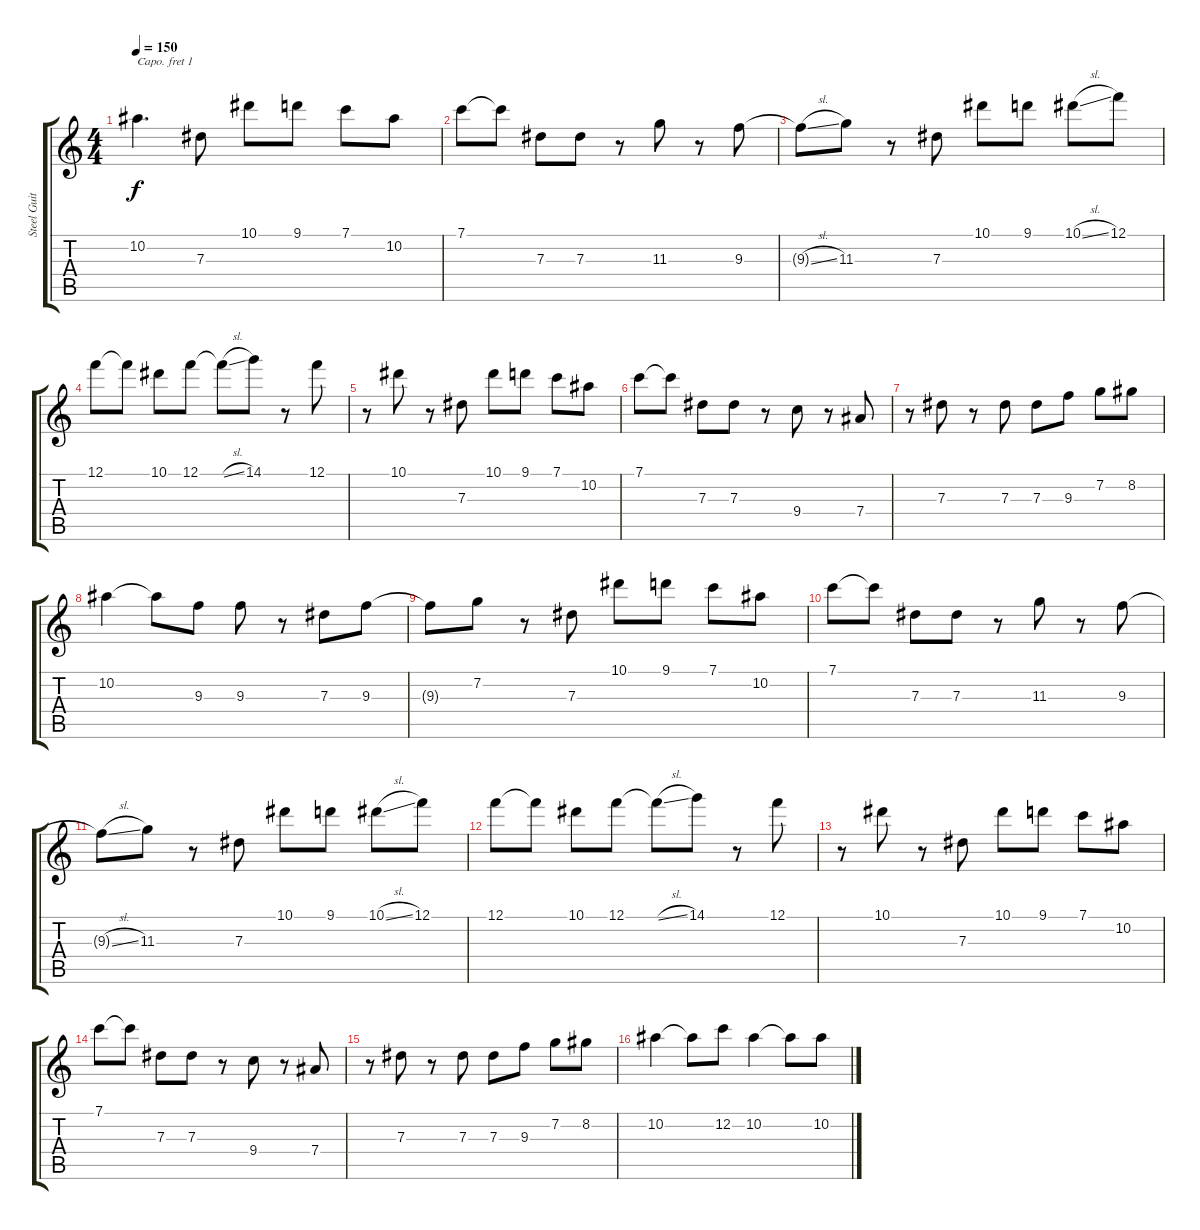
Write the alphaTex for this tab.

\track ("Steel Guitar" "Steel Guit") {instrument acousticguitarsteel}
\staff {score tabs}
\capo 1
\tuning (E4 B3 G3 D3 A2 E2) {hide}
\ts (4 4)
\tempo 150
\clef g2
\ks c
10.2{t}.4{d dy f} 7.3.8 10.1.8 9.1.8 7.1.8 10.2.8 |
7.1.8 7.1{t}.8 7.3.8 7.3.8 r.8 11.3.8 r.8 9.3.8 |
9.3{sl t}.8 11.3.8 r.8 7.3.8 10.1.8 9.1.8 10.1{sl}.8 12.1.8 |
12.1.8 12.1{t}.8 10.1.8 12.1.8 12.1{sl t}.8 14.1.8 r.8 12.1.8 |
r.8 10.1.8 r.8 7.3.8 10.1.8 9.1.8 7.1.8 10.2.8 |
7.1.8 7.1{t}.8 7.3.8 7.3.8 r.8 9.4.8 r.8 7.4.8 |
r.8 7.3.8 r.8 7.3.8 7.3.8 9.3.8 7.2.8 8.2.8 |
10.2.4 10.2{t}.8 9.3.8 9.3.8 r.8 7.3.8 9.3.8 |
9.3{t}.8 7.2.8 r.8 7.3.8 10.1.8 9.1.8 7.1.8 10.2.8 |
7.1.8 7.1{t}.8 7.3.8 7.3.8 r.8 11.3.8 r.8 9.3.8 |
9.3{sl t}.8 11.3.8 r.8 7.3.8 10.1.8 9.1.8 10.1{sl}.8 12.1.8 |
12.1.8 12.1{t}.8 10.1.8 12.1.8 12.1{sl t}.8 14.1.8 r.8 12.1.8 |
r.8 10.1.8 r.8 7.3.8 10.1.8 9.1.8 7.1.8 10.2.8 |
7.1.8 7.1{t}.8 7.3.8 7.3.8 r.8 9.4.8 r.8 7.4.8 |
r.8 7.3.8 r.8 7.3.8 7.3.8 9.3.8 7.2.8 8.2.8 |
10.2.4 10.2{t}.8 12.2.8 10.2.4 10.2{t}.8 10.2.8
